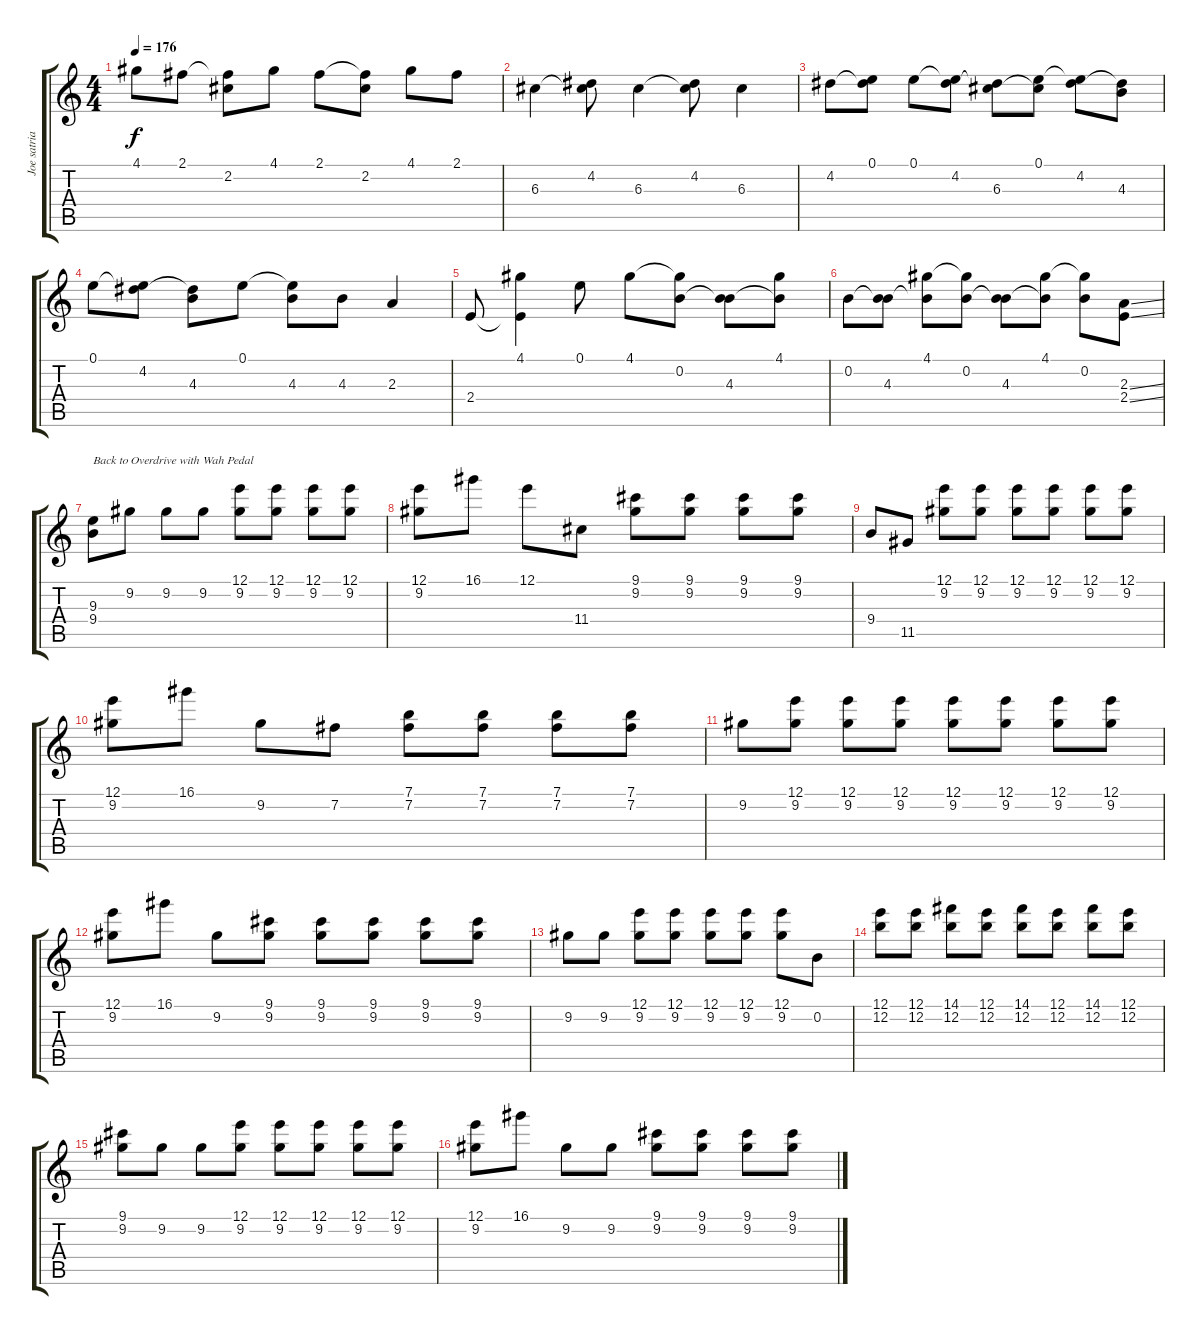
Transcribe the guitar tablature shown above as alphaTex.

\track ("Joe satriani" "Joe satria") {instrument overdrivenguitar}
\staff {score tabs}
\tuning (E4 B3 G3 D3 A2 E2) {hide}
\ts (4 4)
\tempo 176
\clef g2
\ks c
4.1.8{dy f} 2.1.8 (2.1{t} 2.2).8 4.1.8 2.1.8 (2.1{t} 2.2).8 4.1.8 2.1.8 |
6.3.4 (4.2 6.3{t}).8 6.3.4 (4.2 6.3{t}).8 6.3.4 |
4.2.8 (0.1 4.2{t}).8 0.1.8 (0.1{t} 4.2).8 (4.2{t} 6.3).8 (0.1 6.3{t}).8 (0.1{t} 4.2).8 (4.2{t} 4.3).8 |
0.1.8 (0.1{t} 4.2).8 (4.2{t} 4.3).8 0.1.8 (0.1{t} 4.3).8 4.3.8 2.3.4 |
2.4.8 (4.1 2.4{t}).4 0.1.8 4.1.8 (4.1{t} 0.2).8 (0.2{t} 4.3).8 (4.1 4.3{t}).8 |
0.2.8 (0.2{t} 4.3).8 (4.1 4.3{t}).8 (4.1{t} 0.2).8 (0.2{t} 4.3).8 (4.1 4.3{t}).8 (4.1{t} 0.2).8 (2.3{ss} 2.4{ss}).8 |
(9.3 9.4).8{txt "Back to Overdrive with Wah Pedal" instrument overdrivenguitar} 9.2.8 9.2.8 9.2.8 (12.1 9.2).8 (12.1 9.2).8 (12.1 9.2).8 (12.1 9.2).8 |
(12.1 9.2).8 16.1.8 12.1.8 11.4.8 (9.1 9.2).8 (9.1 9.2).8 (9.1 9.2).8 (9.1 9.2).8 |
9.4.8 11.5.8 (12.1 9.2).8 (12.1 9.2).8 (12.1 9.2).8 (12.1 9.2).8 (12.1 9.2).8 (12.1 9.2).8 |
(12.1 9.2).8 16.1.8 9.2.8 7.2.8 (7.1 7.2).8 (7.1 7.2).8 (7.1 7.2).8 (7.1 7.2).8 |
9.2.8 (12.1 9.2).8 (12.1 9.2).8 (12.1 9.2).8 (12.1 9.2).8 (12.1 9.2).8 (12.1 9.2).8 (12.1 9.2).8 |
(12.1 9.2).8 16.1.8 9.2.8 (9.1 9.2).8 (9.1 9.2).8 (9.1 9.2).8 (9.1 9.2).8 (9.1 9.2).8 |
9.2.8 9.2.8 (12.1 9.2).8 (12.1 9.2).8 (12.1 9.2).8 (12.1 9.2).8 (12.1 9.2).8 0.2.8 |
(12.1 12.2).8 (12.1 12.2).8 (14.1 12.2).8 (12.1 12.2).8 (14.1 12.2).8 (12.1 12.2).8 (14.1 12.2).8 (12.1 12.2).8 |
(9.1 9.2).8 9.2.8 9.2.8 (12.1 9.2).8 (12.1 9.2).8 (12.1 9.2).8 (12.1 9.2).8 (12.1 9.2).8 |
(12.1 9.2).8 16.1.8 9.2.8 9.2.8 (9.1 9.2).8 (9.1 9.2).8 (9.1 9.2).8 (9.1 9.2).8
